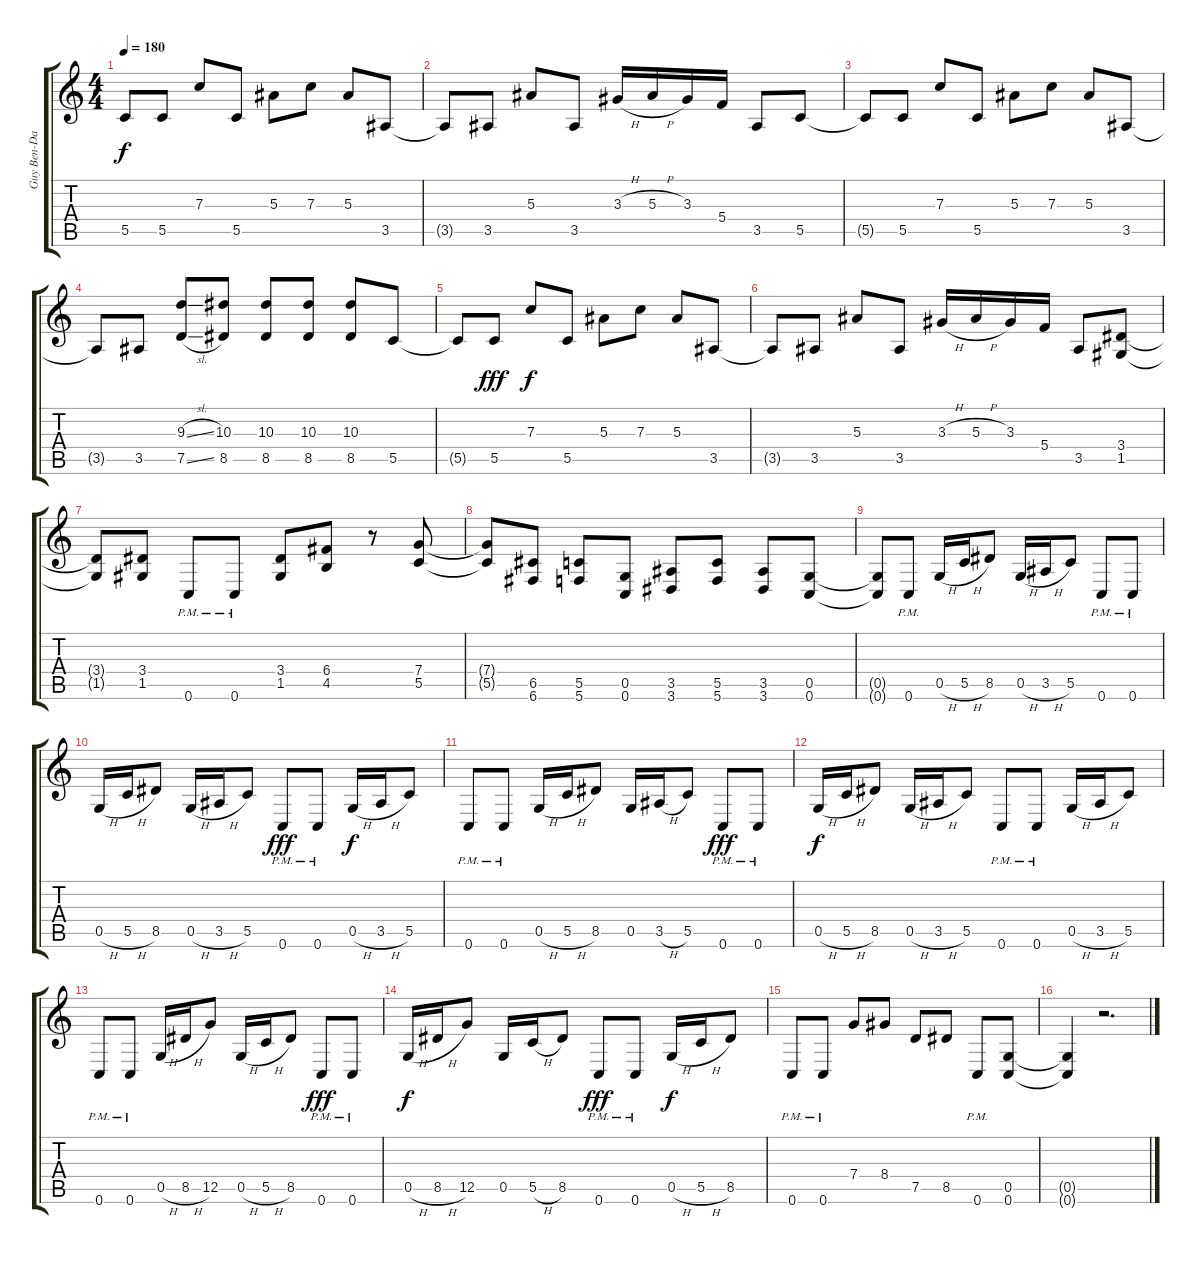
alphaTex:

\track ("Guy Ben-David" "Guy Ben-Da") {instrument distortionguitar}
\staff {score tabs}
\tuning (D4 A3 F3 C3 G2 C2) {hide}
\ts (4 4)
\tempo 180
\clef g2
\ks c
5.5{t}.8{dy f} 5.5.8 7.3.8 5.5.8 5.3.8 7.3.8 5.3.8 3.5.8 |
3.5{t}.8 3.5.8 5.3.8 3.5.8 3.3{h}.16 5.3{h}.16 3.3.16 5.4.16 3.5.8 5.5.8 |
5.5{t}.8 5.5.8 7.3.8 5.5.8 5.3.8 7.3.8 5.3.8 3.5.8 |
3.5{t}.8 3.5.8 (9.3{sl} 7.5{sl}).8 (10.3 8.5).8 (10.3 8.5).8 (10.3 8.5).8 (10.3 8.5).8 5.5.8 |
5.5{t}.8 5.5.8{dy fff} 7.3.8{dy f} 5.5.8 5.3.8 7.3.8 5.3.8 3.5.8 |
3.5{t}.8 3.5.8 5.3.8 3.5.8 3.3{h}.16 5.3{h}.16 3.3.16 5.4.16 3.5.8 (3.4 1.5).8 |
(3.4{t} 1.5{t}).8 (3.4 1.5).8 0.6{pm}.8 0.6{pm}.8 (3.4 1.5).8 (6.4 4.5).8 r.8 (7.4 5.5).8 |
(7.4{t} 5.5{t}).8 (6.5 6.6).8 (5.5 5.6).8 (0.5 0.6).8 (3.5 3.6).8 (5.5 5.6).8 (3.5 3.6).8 (0.5 0.6).8 |
(0.5{t} 0.6{t}).8 0.6{pm}.8 0.5{h}.16 5.5{h}.16 8.5.8 0.5{h}.16 3.5{h}.16 5.5.8 0.6{pm}.8 0.6{pm}.8 |
0.5{h}.16 5.5{h}.16 8.5.8 0.5{h}.16 3.5{h}.16 5.5.8 0.6{pm}.8{dy fff} 0.6{pm}.8 0.5{h}.16{dy f} 3.5{h}.16 5.5.8 |
0.6{pm}.8 0.6{pm}.8 0.5{h}.16 5.5{h}.16 8.5.8 0.5.16 3.5{h}.16 5.5.8 0.6{pm}.8{dy fff} 0.6{pm}.8 |
0.5{h}.16{dy f} 5.5{h}.16 8.5.8 0.5{h}.16 3.5{h}.16 5.5.8 0.6{pm}.8 0.6{pm}.8 0.5{h}.16 3.5{h}.16 5.5.8 |
0.6{pm}.8 0.6{pm}.8 0.5{h}.16 8.5{h}.16 12.5.8 0.5{h}.16 5.5{h}.16 8.5.8 0.6{pm}.8{dy fff} 0.6{pm}.8 |
0.5{h}.16{dy f} 8.5{h}.16 12.5.8 0.5.16 5.5{h}.16 8.5.8 0.6{pm}.8{dy fff} 0.6{pm}.8 0.5{h}.16{dy f} 5.5{h}.16 8.5.8 |
0.6{pm}.8 0.6{pm}.8 7.4.8 8.4.8 7.5.8 8.5.8 0.6{pm}.8 (0.5 0.6).8 |
(0.5{t} 0.6{t}).4 r.2{d}
